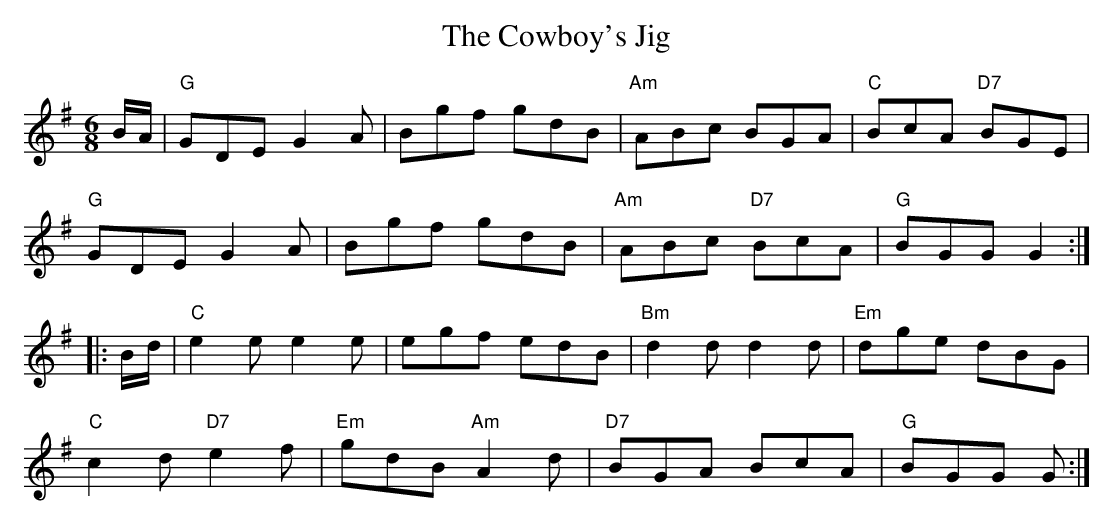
X:1
T: Cowboy's Jig, The
M: 6/8
L: 1/8
K: G
B/A/ | "G"GDE G2A | Bgf gdB | "Am"ABc BGA |"C" BcA "D7"BGE |
"G"GDE G2A | Bgf gdB | "Am"ABc "D7"BcA | "G"BGG G2 :|
|: B/d/ | "C"e2e e2e | egf edB | "Bm"d2d d2d |"Em" dge dBG |
"C"c2d "D7"e2f | "Em"gdB "Am"A2d | "D7"BGA BcA | "G"BGG G :|
